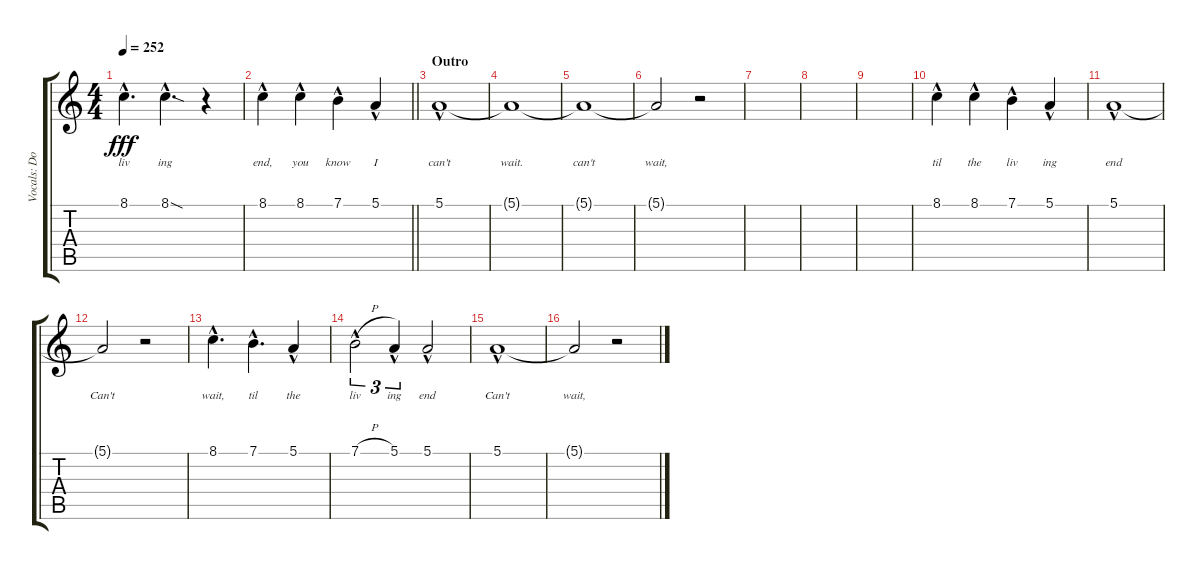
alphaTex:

\track ("Vocals: Don" "Vocals: Do") {instrument lead2sawtooth}
\staff {score tabs}
\tuning (E4 B3 G3 D3 A2 E2) {hide}
\ts (4 4)
\tempo 252
\clef g2
\ks c
8.1{hac}.4{d lyrics (0 "liv") lyrics (1 "") lyrics (2 "") lyrics (3 "") lyrics (4 "") dy fff} 8.1{sod hac}.4{d lyrics (0 "ing") lyrics (1 "") lyrics (2 "") lyrics (3 "") lyrics (4 "")} r.4 |
\barLineRight lightlight
8.1{hac}.4{lyrics (0 "end,") lyrics (1 "") lyrics (2 "") lyrics (3 "") lyrics (4 "")} 8.1{hac}.4{lyrics (0 "you") lyrics (1 "") lyrics (2 "") lyrics (3 "") lyrics (4 "")} 7.1{hac}.4{lyrics (0 "know") lyrics (1 "") lyrics (2 "") lyrics (3 "") lyrics (4 "")} 5.1{hac}.4{lyrics (0 "I") lyrics (1 "") lyrics (2 "") lyrics (3 "") lyrics (4 "")} |
\section ("" "Outro")
5.1{hac}.1{lyrics (0 "can't") lyrics (1 "") lyrics (2 "") lyrics (3 "") lyrics (4 "")} |
5.1{t}.1{lyrics (0 "wait.") lyrics (1 "") lyrics (2 "") lyrics (3 "") lyrics (4 "")} |
5.1{t}.1{lyrics (0 "can't") lyrics (1 "") lyrics (2 "") lyrics (3 "") lyrics (4 "")} |
5.1{t}.2{lyrics (0 "wait,") lyrics (1 "") lyrics (2 "") lyrics (3 "") lyrics (4 "")} r.2 |
|
|
|
8.1{hac}.4{lyrics (0 "til") lyrics (1 "") lyrics (2 "") lyrics (3 "") lyrics (4 "")} 8.1{hac}.4{lyrics (0 "the") lyrics (1 "") lyrics (2 "") lyrics (3 "") lyrics (4 "")} 7.1{hac}.4{lyrics (0 "liv") lyrics (1 "") lyrics (2 "") lyrics (3 "") lyrics (4 "")} 5.1{hac}.4{lyrics (0 "ing") lyrics (1 "") lyrics (2 "") lyrics (3 "") lyrics (4 "")} |
5.1{hac}.1{lyrics (0 "end") lyrics (1 "") lyrics (2 "") lyrics (3 "") lyrics (4 "")} |
5.1{t}.2{lyrics (0 "Can't") lyrics (1 "") lyrics (2 "") lyrics (3 "") lyrics (4 "")} r.2 |
8.1{hac}.4{d lyrics (0 "wait,") lyrics (1 "") lyrics (2 "") lyrics (3 "") lyrics (4 "")} 7.1{hac}.4{d lyrics (0 "til") lyrics (1 "") lyrics (2 "") lyrics (3 "") lyrics (4 "")} 5.1{hac}.4{lyrics (0 "the") lyrics (1 "") lyrics (2 "") lyrics (3 "") lyrics (4 "")} |
7.1{h hac}.2{tu (3 2) lyrics (0 "liv") lyrics (1 "") lyrics (2 "") lyrics (3 "") lyrics (4 "")} 5.1{hac}.4{tu (3 2) lyrics (0 "ing") lyrics (1 "") lyrics (2 "") lyrics (3 "") lyrics (4 "")} 5.1{hac}.2{lyrics (0 "end") lyrics (1 "") lyrics (2 "") lyrics (3 "") lyrics (4 "")} |
5.1{hac}.1{lyrics (0 "Can't") lyrics (1 "") lyrics (2 "") lyrics (3 "") lyrics (4 "")} |
5.1{t}.2{lyrics (0 "wait,") lyrics (1 "") lyrics (2 "") lyrics (3 "") lyrics (4 "")} r.2
